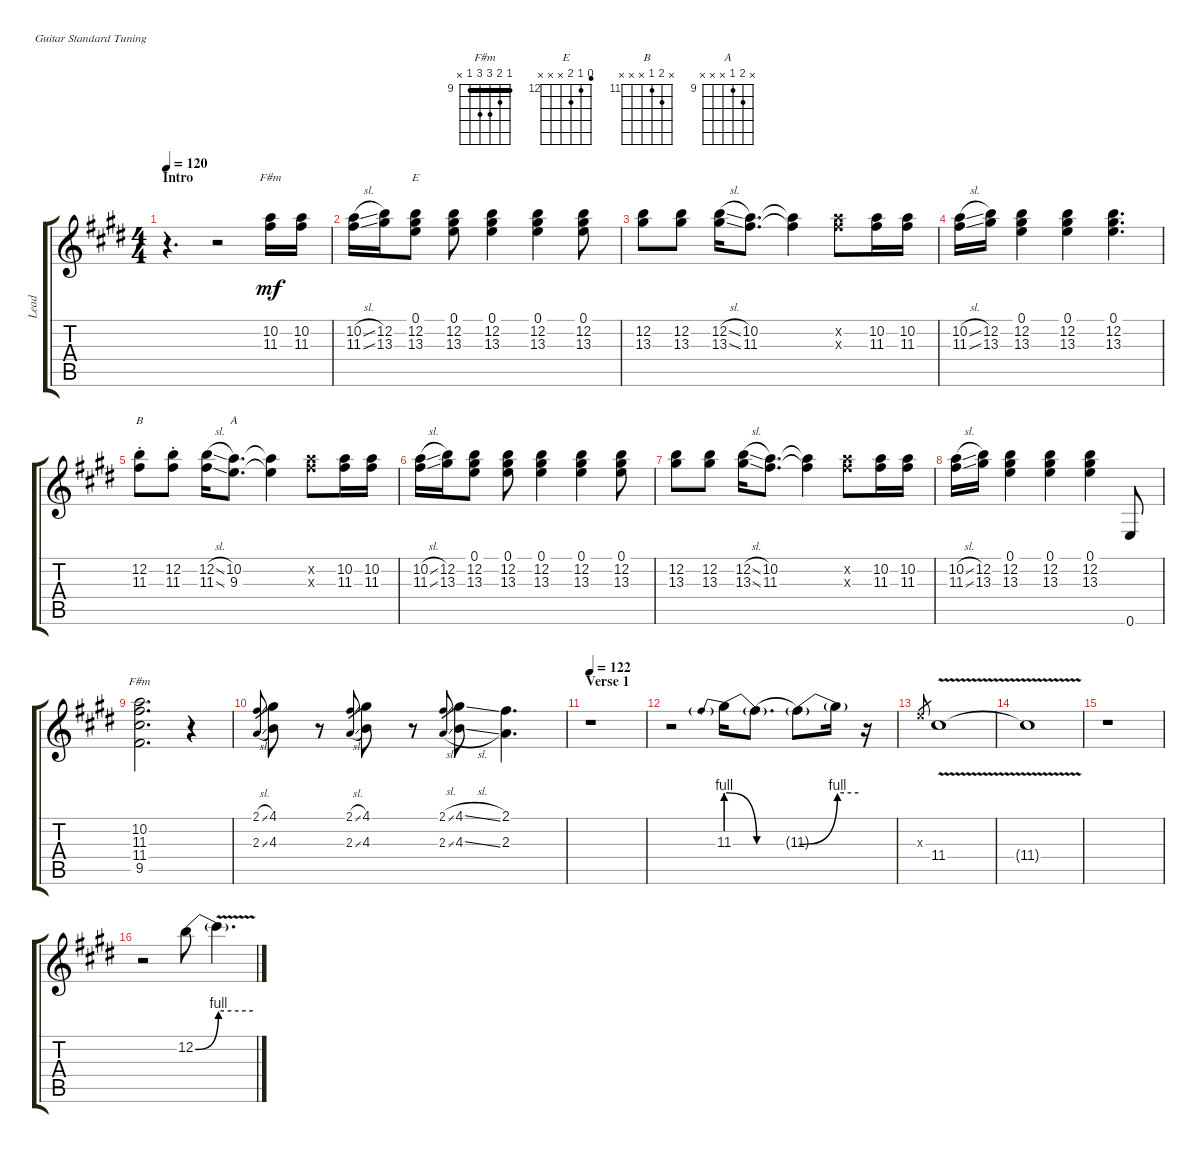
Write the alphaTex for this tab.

\defaultSystemsLayout 4
\bracketExtendMode groupsimilarinstruments
\otherSystemsTrackNameOrientation horizontal
\track ("Lead Guitar (Frank Zappa)" "Lead") {instrument overdrivenguitar}
\staff {score tabs}
\tuning (E4 B3 G3 D3 A2 E2)
\chord ("F#m" x 10 11 x x x) {firstfret 10}
\chord ("E" 11 12 13 x x x) {firstfret 12}
\chord ("B" x 12 11 x x x) {firstfret 11}
\chord ("A" x 10 9 x x x) {firstfret 9}
\chord ("F#m" 9 10 11 11 9 x) {firstfret 9 barre 9}
\ts (4 4)
\section ("" "Intro")
\ac
\tempo 120
\clef g2
\scale
0.36808
\ks e
r.4{d dy mf instrument overdrivenguitar beam Down} r.2{beam Down} (10.2{acc forcenatural} 11.3{acc #}).16{ch "F#m" beam Down} (10.2{acc forcenatural} 11.3{acc #}).16{beam Down} |
\scale
0.313005 (11.3{sl acc #} 10.2{sl acc forcenatural}).16{beam Down} (12.2{acc forcenatural} 13.3{acc #}).16{beam Down} (13.3{acc #} 12.2{acc forcenatural} 0.1{acc forcenatural}).8{ch "E" beam Down} (13.3{acc #} 12.2{acc forcenatural} 0.1{acc forcenatural}).8{beam Down} (13.3{acc #} 12.2{acc forcenatural} 0.1{acc forcenatural}).4{beam Down} (13.3{acc #} 12.2{acc forcenatural} 0.1{acc forcenatural}).4{beam Down} (13.3{acc #} 12.2{acc forcenatural} 0.1{acc forcenatural}).8{beam Down} |
\scale
0.318436 (13.3{acc #} 12.2{acc forcenatural}).8{beam Down} (13.3{acc #} 12.2{acc forcenatural}).8{beam Down} (13.3{sl acc #} 12.2{sl acc forcenatural}).16{beam Down} (11.3{acc #} 10.2{acc forcenatural}).8{d beam Down} (10.2{t acc forcenatural} 11.3{t acc #}).4{beam Down} (10.2{x acc forcenatural} 11.3{x acc #}).8{beam Down} (10.2{acc forcenatural} 11.3{acc #}).16{beam Down} (10.2{acc forcenatural} 11.3{acc #}).16{beam Down} |
\scale
0.35178 (11.3{sl acc #} 10.2{sl acc forcenatural}).16{beam Down} (12.2{acc forcenatural} 13.3{acc #}).16{beam Down} (13.3{acc #} 12.2{acc forcenatural} 0.1{acc forcenatural}).4{beam Down} (13.3{acc #} 12.2{acc forcenatural} 0.1{acc forcenatural}).4{beam Down} (13.3{acc #} 12.2{acc forcenatural} 0.1{acc forcenatural}).4{d beam Down} |
\scale
0.321656 (11.3{st acc #} 12.2{st acc forcenatural}).8{ch "B" beam Down} (11.3{st acc #} 12.2{st acc forcenatural}).8{beam Down} (11.3{sl acc #} 12.2{sl acc forcenatural}).16{beam Down} (10.2{acc forcenatural} 9.3{acc forcenatural}).8{d ch "A" beam Down} (9.3{t acc forcenatural} 10.2{t acc forcenatural}).4{beam Down} (10.2{x acc forcenatural} 11.3{x acc #}).8{beam Down} (10.2{acc forcenatural} 11.3{acc #}).16{beam Down} (10.2{acc forcenatural} 11.3{acc #}).16{beam Down} |
\scale
0.326402 (11.3{sl acc #} 10.2{sl acc forcenatural}).16{beam Down} (12.2{acc forcenatural} 13.3{acc #}).16{beam Down} (13.3{acc #} 12.2{acc forcenatural} 0.1{acc forcenatural}).8{beam Down} (13.3{acc #} 12.2{acc forcenatural} 0.1{acc forcenatural}).8{beam Down} (13.3{acc #} 12.2{acc forcenatural} 0.1{acc forcenatural}).4{beam Down} (13.3{acc #} 12.2{acc forcenatural} 0.1{acc forcenatural}).4{beam Down} (13.3{acc #} 12.2{acc forcenatural} 0.1{acc forcenatural}).8{beam Down} |
\scale
0.454001 (13.3{acc #} 12.2{acc forcenatural}).8{beam Down} (13.3{acc #} 12.2{acc forcenatural}).8{beam Down} (13.3{sl acc #} 12.2{sl acc forcenatural}).16{beam Down} (11.3{acc #} 10.2{acc forcenatural}).8{d beam Down} (10.2{t acc forcenatural} 11.3{t acc #}).4{beam Down} (10.2{x acc forcenatural} 11.3{x acc #}).8{beam Down} (10.2{acc forcenatural} 11.3{acc #}).16{beam Down} (10.2{acc forcenatural} 11.3{acc #}).16{beam Down} |
\scale
0.36733 (11.3{sl acc #} 10.2{sl acc forcenatural}).16{beam Down} (12.2{acc forcenatural} 13.3{acc #}).16{beam Down} (13.3{acc #} 12.2{acc forcenatural} 0.1{acc forcenatural}).4{beam Down} (13.3{acc #} 12.2{acc forcenatural} 0.1{acc forcenatural}).4{beam Down} (13.3{acc #} 12.2{acc forcenatural} 0.1{acc forcenatural}).4{beam Down} 0.6{acc forcenatural}.8{beam Up} |
\scale
0.178715 (9.5{acc #} 11.4{acc #} 11.3{acc #} 10.2{acc forcenatural}).2{d ch "F#m" beam Down} r.4{beam Down} |
(2.1{sl acc #} 2.3{sl acc forcenatural}).8{gr beam Up} (4.1{acc #} 4.3{acc forcenatural}).8{beam Down} r.8{beam Down} (2.1{sl acc #} 2.3{sl acc forcenatural}).8{gr beam Up} (4.1{acc #} 4.3{acc forcenatural}).8{beam Down} r.8{beam Down} (2.1{sl acc #} 2.3{sl acc forcenatural}).8{gr beam Up} (4.1{sl acc #} 4.3{sl acc forcenatural}).8{beam Down} (2.1{acc #} 2.3{acc forcenatural}).4{d beam Down} |
\section ("" "Verse 1")
\tempo 122
r.1{beam Down} |
r.2{instrument overdrivenguitar beam Down} 11.3{be (prebendrelease 0 4 53.4 0)}.16{beam Down} 11.3{be (hold 0 0 60 0) t acc #}.8{d beam Down} 11.3{be (bend 0 0 8.4 4) t acc #}.8{beam Down} 11.3{be (hold 0 4 60 4) t}.16{beam Down} r.16{beam Down} |
9.3{x acc forcenatural}.8{gr beam Up} 11.4{v acc #}.1{beam Down} |
11.4{v t acc #}.1{beam Down} |
r.1{beam Down} |
r.2{beam Down} 12.2{be (bend 0 0 15 4) acc forcenatural}.8{beam Down} 12.2{be (hold 0 4 60 4) v t}.4{d beam Down}
